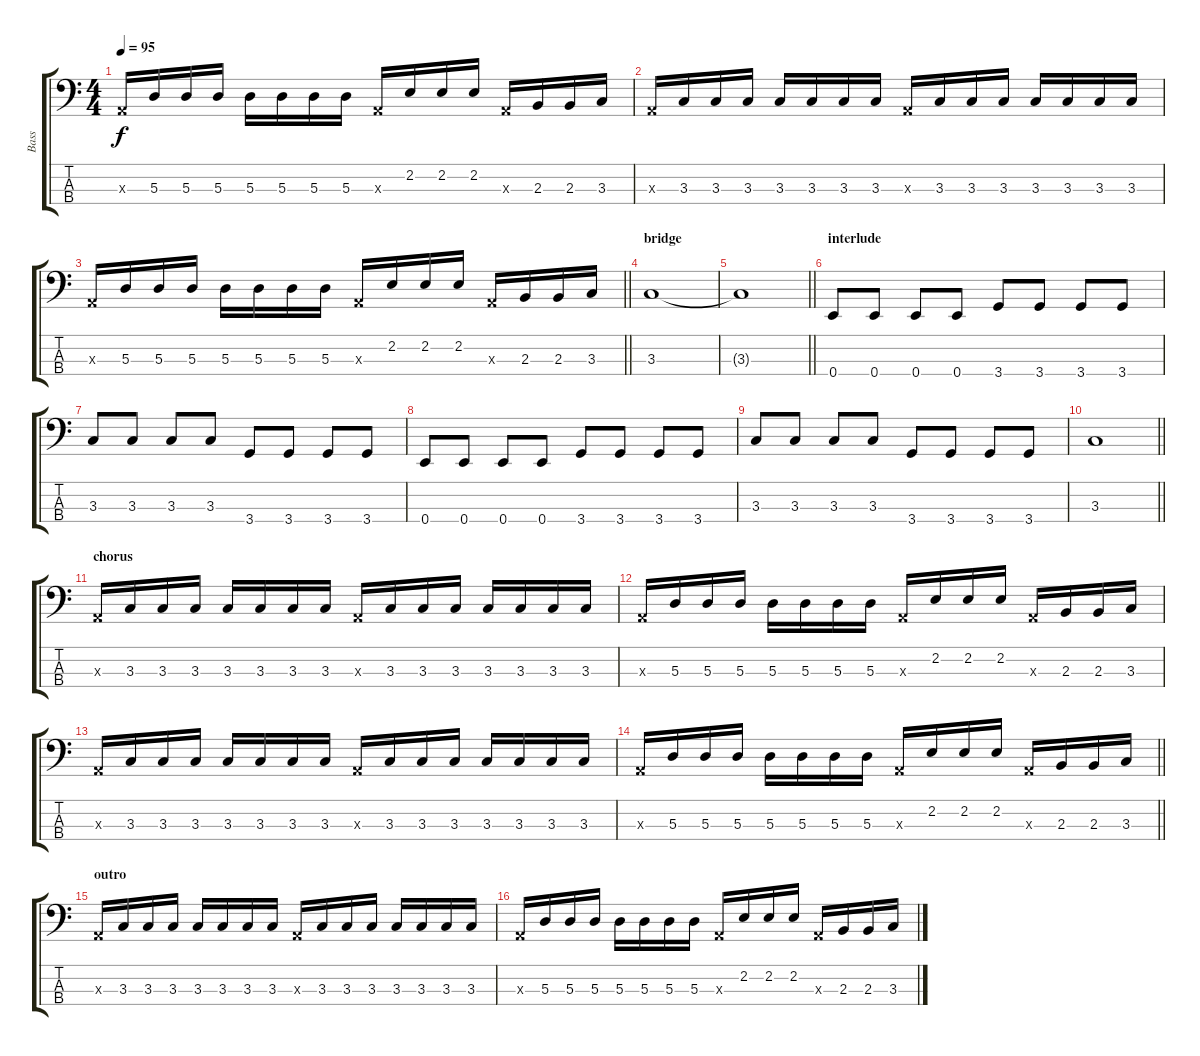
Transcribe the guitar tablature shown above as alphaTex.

\track ("Bass" "Bass") {instrument electricbassfinger}
\staff {score tabs}
\tuning (G2 D2 A1 E1) {hide}
\ts (4 4)
\tempo 95
\clef f4
\ks c
0.3{x}.16{dy f} 5.3.16 5.3.16 5.3.16 5.3.16 5.3.16 5.3.16 5.3.16 0.3{x}.16 2.2.16 2.2.16 2.2.16 0.3{x}.16 2.3.16 2.3.16 3.3.16 |
0.3{x}.16 3.3.16 3.3.16 3.3.16 3.3.16 3.3.16 3.3.16 3.3.16 0.3{x}.16 3.3.16 3.3.16 3.3.16 3.3.16 3.3.16 3.3.16 3.3.16 |
\barLineRight lightlight
0.3{x}.16 5.3.16 5.3.16 5.3.16 5.3.16 5.3.16 5.3.16 5.3.16 0.3{x}.16 2.2.16 2.2.16 2.2.16 0.3{x}.16 2.3.16 2.3.16 3.3.16 |
\section ("" "bridge")
3.3.1 |
\barLineRight lightlight
3.3{t}.1 |
\section ("" "interlude")
0.4.8 0.4.8 0.4.8 0.4.8 3.4.8 3.4.8 3.4.8 3.4.8 |
3.3.8 3.3.8 3.3.8 3.3.8 3.4.8 3.4.8 3.4.8 3.4.8 |
0.4.8 0.4.8 0.4.8 0.4.8 3.4.8 3.4.8 3.4.8 3.4.8 |
3.3.8 3.3.8 3.3.8 3.3.8 3.4.8 3.4.8 3.4.8 3.4.8 |
\barLineRight lightlight
3.3.1 |
\section ("" "chorus")
0.3{x}.16 3.3.16 3.3.16 3.3.16 3.3.16 3.3.16 3.3.16 3.3.16 0.3{x}.16 3.3.16 3.3.16 3.3.16 3.3.16 3.3.16 3.3.16 3.3.16 |
0.3{x}.16 5.3.16 5.3.16 5.3.16 5.3.16 5.3.16 5.3.16 5.3.16 0.3{x}.16 2.2.16 2.2.16 2.2.16 0.3{x}.16 2.3.16 2.3.16 3.3.16 |
0.3{x}.16 3.3.16 3.3.16 3.3.16 3.3.16 3.3.16 3.3.16 3.3.16 0.3{x}.16 3.3.16 3.3.16 3.3.16 3.3.16 3.3.16 3.3.16 3.3.16 |
\barLineRight lightlight
0.3{x}.16 5.3.16 5.3.16 5.3.16 5.3.16 5.3.16 5.3.16 5.3.16 0.3{x}.16 2.2.16 2.2.16 2.2.16 0.3{x}.16 2.3.16 2.3.16 3.3.16 |
\section ("" "outro")
0.3{x}.16 3.3.16 3.3.16 3.3.16 3.3.16 3.3.16 3.3.16 3.3.16 0.3{x}.16 3.3.16 3.3.16 3.3.16 3.3.16 3.3.16 3.3.16 3.3.16 |
0.3{x}.16 5.3.16 5.3.16 5.3.16 5.3.16 5.3.16 5.3.16 5.3.16 0.3{x}.16 2.2.16 2.2.16 2.2.16 0.3{x}.16 2.3.16 2.3.16 3.3.16
